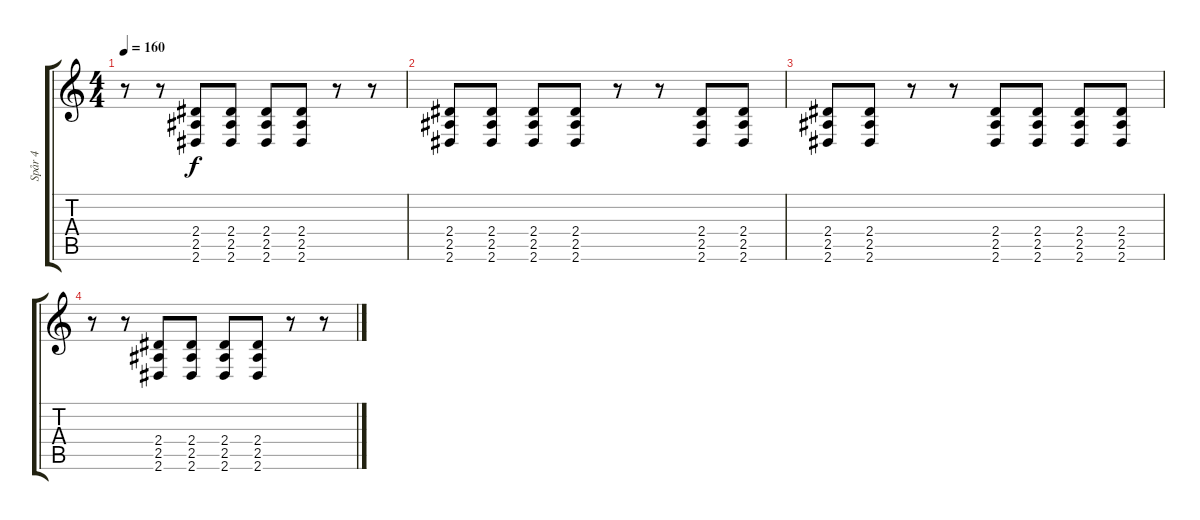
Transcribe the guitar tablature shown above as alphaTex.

\track ("Spår 4" "Spår 4") {instrument distortionguitar}
\staff {score tabs}
\tuning (Eb4 Bb3 Gb3 Db3 Ab2 Db2) {hide}
\ts (4 4)
\tempo 160
\clef g2
\ks c
r.8{dy f} r.8 (2.4 2.5 2.6).8 (2.4 2.5 2.6).8 (2.4 2.5 2.6).8 (2.4 2.5 2.6).8 r.8 r.8 |
(2.4 2.5 2.6).8 (2.4 2.5 2.6).8 (2.4 2.5 2.6).8 (2.4 2.5 2.6).8 r.8 r.8 (2.4 2.5 2.6).8 (2.4 2.5 2.6).8 |
(2.4 2.5 2.6).8 (2.4 2.5 2.6).8 r.8 r.8 (2.4 2.5 2.6).8 (2.4 2.5 2.6).8 (2.4 2.5 2.6).8 (2.4 2.5 2.6).8 |
r.8 r.8 (2.4 2.5 2.6).8 (2.4 2.5 2.6).8 (2.4 2.5 2.6).8 (2.4 2.5 2.6).8 r.8 r.8
